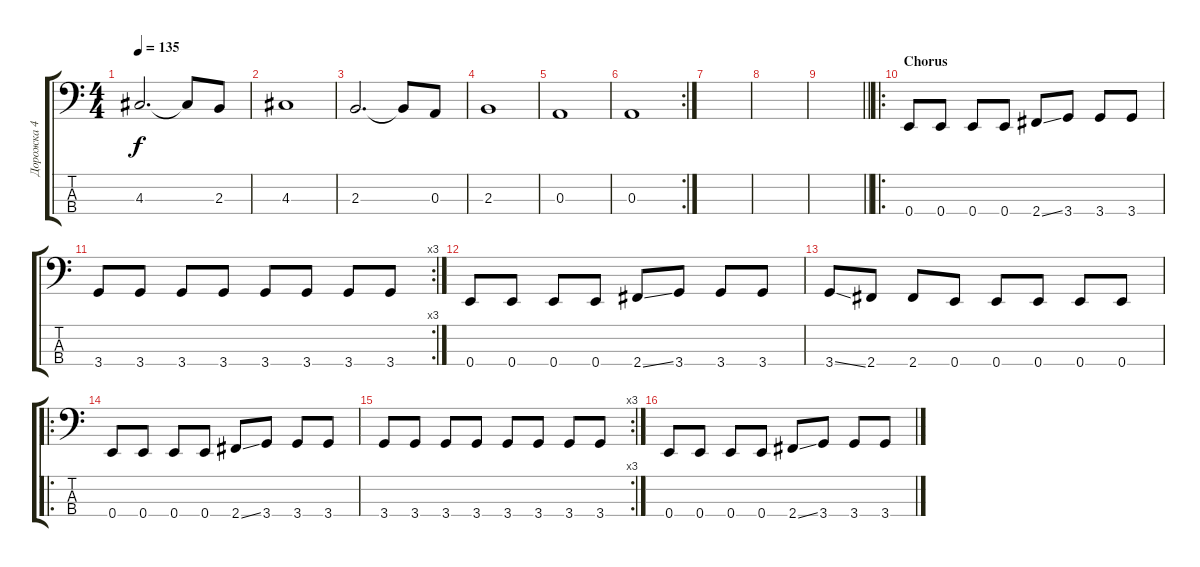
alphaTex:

\track ("Дорожка 4" "Дорожка 4") {instrument electricbassfinger}
\staff {score tabs}
\tuning (G2 D2 A1 E1) {hide}
\ts (4 4)
\tempo 135
\clef f4
\ks c
4.3.2{d dy f} 4.3{t}.8 2.3.8 |
4.3.1 |
2.3.2{d} 2.3{t}.8 0.3.8 |
2.3.1 |
0.3.1 |
\rc 2
0.3.1 |
|
|
\barLineRight lightlight
|
\ro
\section ("" "Chorus")
0.4.8 0.4.8 0.4.8 0.4.8 2.4{ss}.8 3.4.8 3.4.8 3.4.8 |
\rc 3
3.4.8 3.4.8 3.4.8 3.4.8 3.4.8 3.4.8 3.4.8 3.4.8 |
0.4.8 0.4.8 0.4.8 0.4.8 2.4{ss}.8 3.4.8 3.4.8 3.4.8 |
3.4{ss}.8 2.4.8 2.4.8 0.4.8 0.4.8 0.4.8 0.4.8 0.4.8 |
\ro
0.4.8 0.4.8 0.4.8 0.4.8 2.4{ss}.8 3.4.8 3.4.8 3.4.8 |
\rc 3
3.4.8 3.4.8 3.4.8 3.4.8 3.4.8 3.4.8 3.4.8 3.4.8 |
0.4.8 0.4.8 0.4.8 0.4.8 2.4{ss}.8 3.4.8 3.4.8 3.4.8
